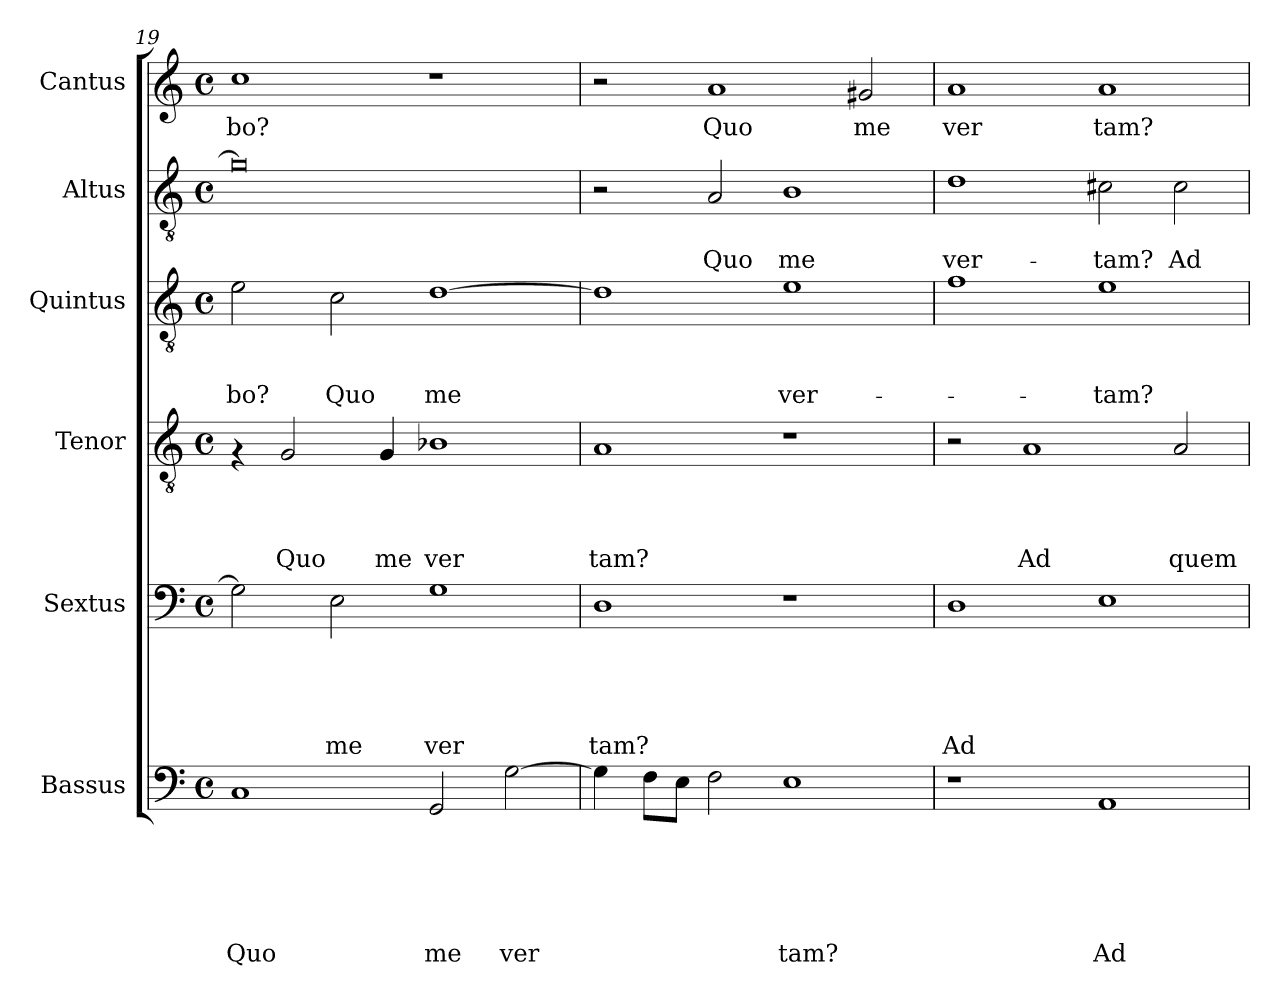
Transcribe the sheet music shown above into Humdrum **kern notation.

**kern	**text	**text	**text	**text	**text	**text	**kern	**text	**text	**text	**text	**text	**kern	**text	**text	**text	**text	**kern	**text	**text	**text	**kern	**text	**text	**kern	**text
*part6	*part6	*part6	*part6	*part6	*part6	*part6	*part5	*part5	*part5	*part5	*part5	*part5	*part4	*part4	*part4	*part4	*part4	*part3	*part3	*part3	*part3	*part2	*part2	*part2	*part1	*part1
*staff6	*staff6	*staff6	*staff6	*staff6	*staff6	*staff6	*staff5	*staff5	*staff5	*staff5	*staff5	*staff5	*staff4	*staff4	*staff4	*staff4	*staff4	*staff3	*staff3	*staff3	*staff3	*staff2	*staff2	*staff2	*staff1	*staff1
*I"Bassus	*	*	*	*	*	*	*I"Sextus	*	*	*	*	*	*I"Tenor	*	*	*	*	*I"Quintus	*	*	*	*I"Altus	*	*	*I"Cantus	*
*I'Bassus	*	*	*	*	*	*	*I'Sextus	*	*	*	*	*	*I'Tenor	*	*	*	*	*I'Quintus	*	*	*	*I'Altus	*	*	*I'Cantus	*
*clefF4	*	*	*	*	*	*	*clefF4	*	*	*	*	*	*clefGv2	*	*	*	*	*clefGv2	*	*	*	*clefGv2	*	*	*clefG2	*
*k[]	*	*	*	*	*	*	*k[]	*	*	*	*	*	*k[]	*	*	*	*	*k[]	*	*	*	*k[]	*	*	*k[]	*
*C:	*	*	*	*	*	*	*C:	*	*	*	*	*	*C:	*	*	*	*	*C:	*	*	*	*C:	*	*	*C:	*
*M4/4	*	*	*	*	*	*	*M4/4	*	*	*	*	*	*M4/4	*	*	*	*	*M4/4	*	*	*	*M4/4	*	*	*M4/4	*
*met(c)	*	*	*	*	*	*	*met(c)	*	*	*	*	*	*met(c)	*	*	*	*	*met(c)	*	*	*	*met(c)	*	*	*met(c)	*
=19	=19	=19	=19	=19	=19	=19	=19	=19	=19	=19	=19	=19	=19	=19	=19	=19	=19	=19	=19	=19	=19	=19	=19	=19	=19	=19
!	!	!	!	!	!	!LO:LY:b	!	!	!	!	!	!	!	!	!	!	!	!	!	!	!LO:LY:b	!	!	!	!	!LO:LY:b
1C	.	.	.	.	.	Quo	2G\]	.	.	.	.	.	4rF	.	.	.	.	2e\	.	.	-bo?	0g]	.	.	1cc	bo?
!	!	!	!	!	!	!	!	!	!	!	!	!	!	!	!	!	!LO:LY:b	!	!	!	!	!	!	!	!	!
.	.	.	.	.	.	.	.	.	.	.	.	.	2G/	.	.	.	Quo	.	.	.	.	.	.	.	.	.
!	!	!	!	!	!	!	!	!	!	!	!	!LO:LY:b	!	!	!	!	!	!	!	!	!LO:LY:b	!	!	!	!	!
.	.	.	.	.	.	.	2E\	.	.	.	.	me	.	.	.	.	.	2c\	.	.	Quo	.	.	.	.	.
!	!	!	!	!	!	!	!	!	!	!	!	!	!	!	!	!	!LO:LY:b	!	!	!	!	!	!	!	!	!
.	.	.	.	.	.	.	.	.	.	.	.	.	4G/	.	.	.	me	.	.	.	.	.	.	.	.	.
!	!	!	!	!	!	!LO:LY:b	!	!	!	!	!	!LO:LY:b	!	!	!	!	!LO:LY:b	!	!	!	!LO:LY:b	!	!	!	!	!
2GG/	.	.	.	.	.	me	1G	.	.	.	.	ver	1B-X	.	.	.	ver	[>1d	.	.	me	.	.	.	1r	.
!	!	!	!	!	!	!LO:LY:b	!	!	!	!	!	!	!	!	!	!	!	!	!	!	!	!	!	!	!	!
[>2G\	.	.	.	.	.	ver	.	.	.	.	.	.	.	.	.	.	.	.	.	.	.	.	.	.	.	.
=20!	=20!	=20!	=20!	=20!	=20!	=20!	=20!	=20!	=20!	=20!	=20!	=20!	=20!	=20!	=20!	=20!	=20!	=20!	=20!	=20!	=20!	=20!	=20!	=20!	=20!	=20!
!	!	!	!	!	!	!	!	!	!	!	!	!LO:LY:b	!	!	!	!	!LO:LY:b	!	!	!	!	!	!	!	!	!
4G\]	.	.	.	.	.	.	1D	.	.	.	.	tam?	1A	.	.	.	tam?	1d]	.	.	.	2r	.	.	2r	.
8F\L	.	.	.	.	.	.	.	.	.	.	.	.	.	.	.	.	.	.	.	.	.	.	.	.	.	.
8E\J	.	.	.	.	.	.	.	.	.	.	.	.	.	.	.	.	.	.	.	.	.	.	.	.	.	.
!	!	!	!	!	!	!	!	!	!	!	!	!	!	!	!	!	!	!	!	!	!	!	!	!LO:LY:b	!	!LO:LY:b
2F\	.	.	.	.	.	.	.	.	.	.	.	.	.	.	.	.	.	.	.	.	.	2A/	.	Quo	1a	Quo
!	!	!	!	!	!	!LO:LY:b	!	!	!	!	!	!	!	!	!	!	!	!	!	!	!LO:LY:b	!	!	!LO:LY:b	!	!
1E	.	.	.	.	.	tam?	1r	.	.	.	.	.	1r	.	.	.	.	1e	.	.	ver-	1B	.	me	.	.
!	!	!	!	!	!	!	!	!	!	!	!	!	!	!	!	!	!	!	!	!	!	!	!	!	!	!LO:LY:b
.	.	.	.	.	.	.	.	.	.	.	.	.	.	.	.	.	.	.	.	.	.	.	.	.	2g#X/	me
=21!	=21!	=21!	=21!	=21!	=21!	=21!	=21!	=21!	=21!	=21!	=21!	=21!	=21!	=21!	=21!	=21!	=21!	=21!	=21!	=21!	=21!	=21!	=21!	=21!	=21!	=21!
!	!	!	!	!	!	!	!	!	!	!	!	!LO:LY:b	!	!	!	!	!	!	!	!	!	!	!	!LO:LY:b	!	!LO:LY:b
1r	.	.	.	.	.	.	1D	.	.	.	.	Ad	2r	.	.	.	.	1f	.	.	.	1d	.	ver-	1a	ver
!	!	!	!	!	!	!	!	!	!	!	!	!	!	!	!	!	!LO:LY:b	!	!	!	!	!	!	!	!	!
.	.	.	.	.	.	.	.	.	.	.	.	.	1A	.	.	.	Ad	.	.	.	.	.	.	.	.	.
!	!	!	!	!	!	!LO:LY:b	!	!	!	!	!	!	!	!	!	!	!	!	!	!	!LO:LY:b	!	!	!LO:LY:b	!	!LO:LY:b
1AA	.	.	.	.	.	Ad	1E	.	.	.	.	.	.	.	.	.	.	1e	.	.	-tam?	2c#X\	.	-tam?	1a	tam?
!	!	!	!	!	!	!	!	!	!	!	!	!	!	!	!	!	!LO:LY:b	!	!	!	!	!	!	!LO:LY:b	!	!
.	.	.	.	.	.	.	.	.	.	.	.	.	2A/	.	.	.	quem	.	.	.	.	2c#\	.	Ad	.	.
=!	=!	=!	=!	=!	=!	=!	=!	=!	=!	=!	=!	=!	=!	=!	=!	=!	=!	=!	=!	=!	=!	=!	=!	=!	=!	=!
*-	*-	*-	*-	*-	*-	*-	*-	*-	*-	*-	*-	*-	*-	*-	*-	*-	*-	*-	*-	*-	*-	*-	*-	*-	*-	*-
